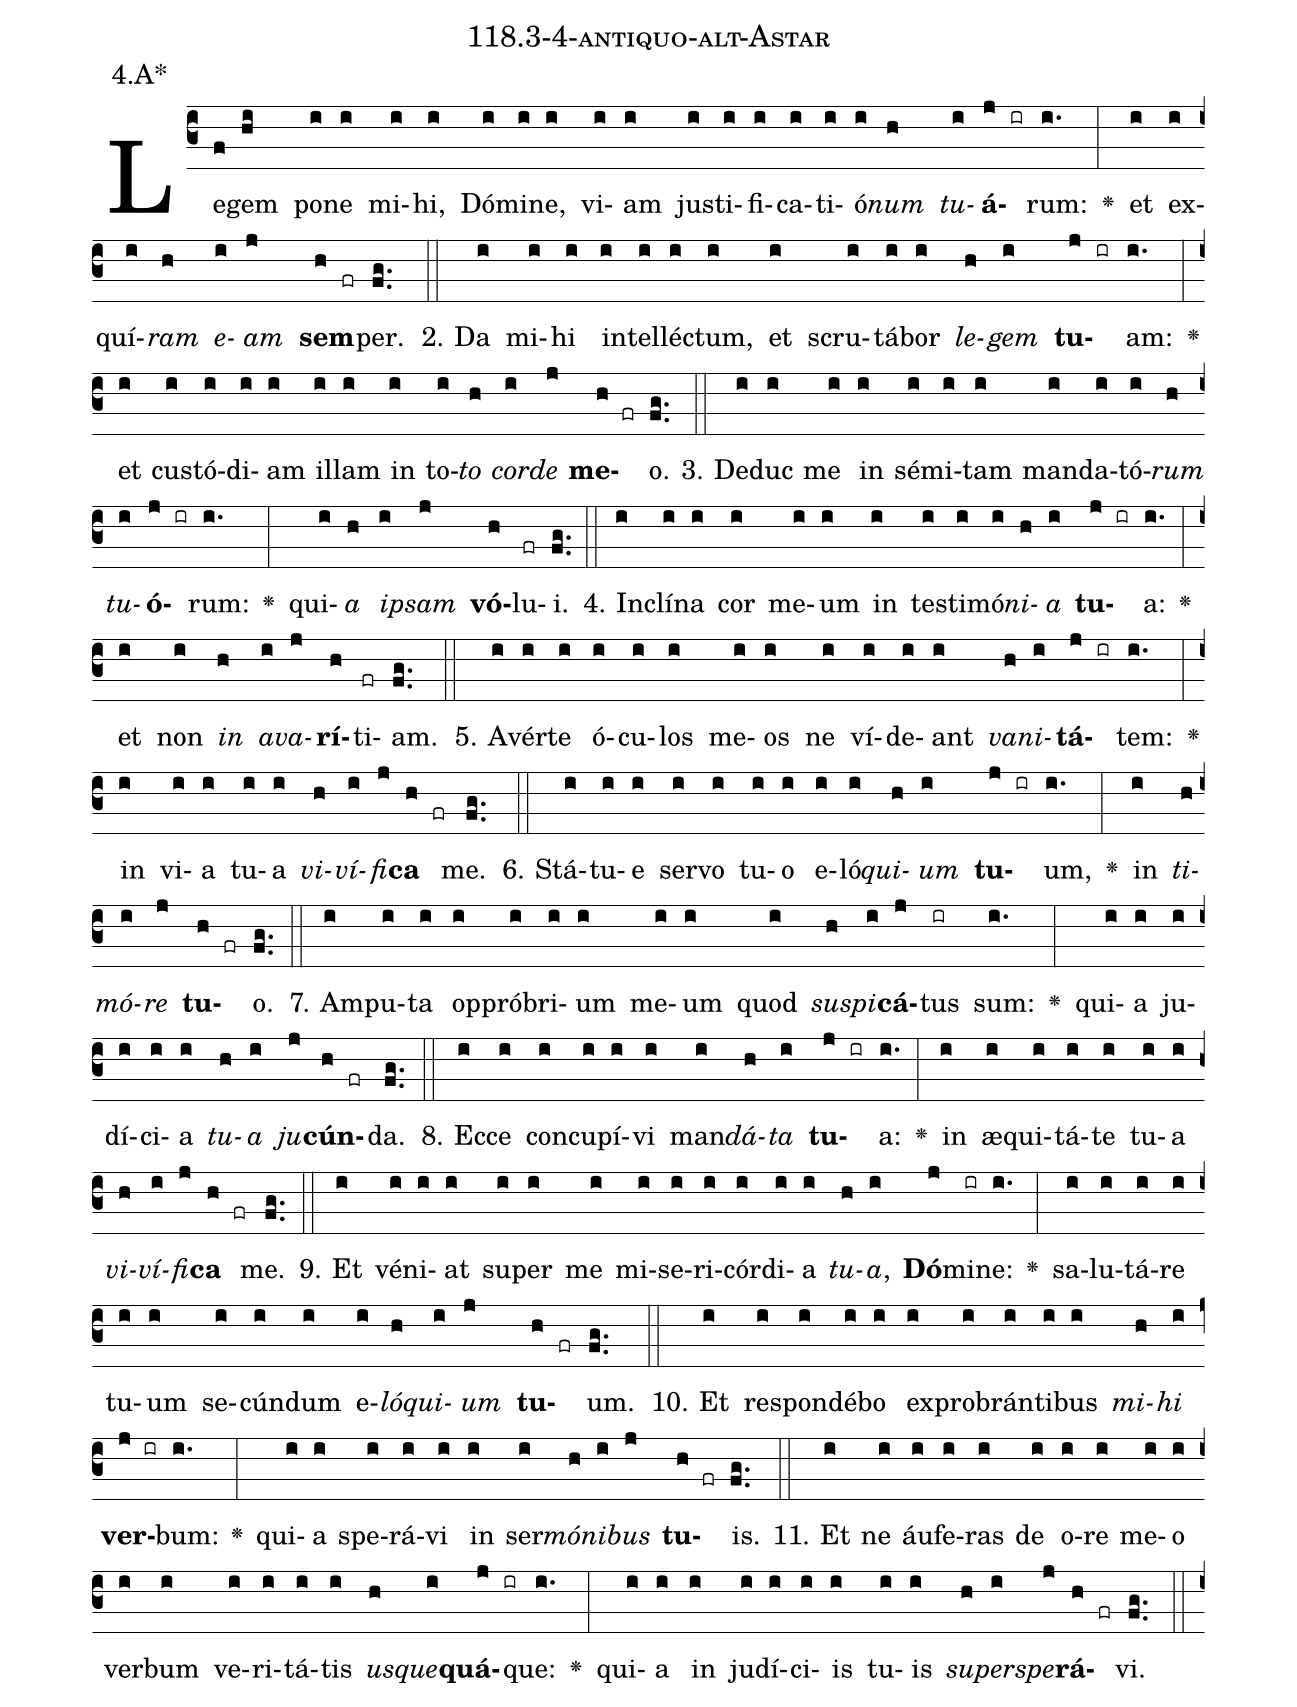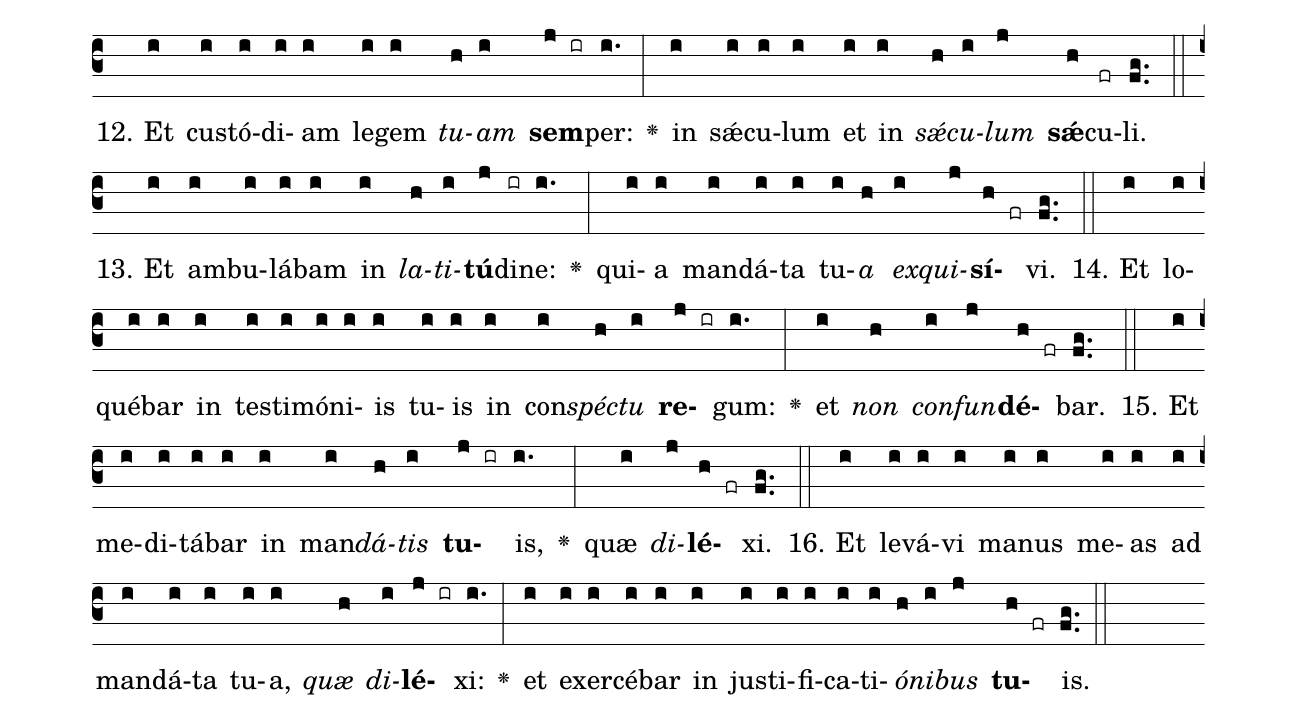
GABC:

name: 118.3-4-antiquo-alt-Astar;
annotation: 4.A*;
%%
(c3)Le(f)gem(hi) po(i)ne(i) mi(i)hi,(i) Dó(i)mi(i)ne,(i) vi(i)am(i) jus(i)ti(i)fi(i)ca(i)ti(i)ó(i)<i>num</i>(h) <i>tu</i>(i)<b>á</b>(j ir)rum:(i.) <v>\greheightstar</v>(:) et(i) ex(i)quí(i)<i>ram</i>(h) <i>e</i>(i)<i>am</i>(j) <b>sem</b>(h fr)per.(fg..) (::)
2. Da(i) mi(i)hi(i) in(i)tel(i)léc(i)tum,(i) et(i) scru(i)tá(i)bor(i) <i>le</i>(h)<i>gem</i>(i) <b>tu</b>(j ir)am:(i.) <v>\greheightstar</v>(:) et(i) cus(i)tó(i)di(i)am(i) il(i)lam(i) in(i) to(i)<i>to</i>(h) <i>cor</i>(i)<i>de</i>(j) <b>me</b>(h fr)o.(fg..) (::)
3. De(i)duc(i) me(i) in(i) sé(i)mi(i)tam(i) man(i)da(i)tó(i)<i>rum</i>(h) <i>tu</i>(i)<b>ó</b>(j ir)rum:(i.) <v>\greheightstar</v>(:) qui(i)<i>a</i>(h) <i>ip</i>(i)<i>sam</i>(j) <b>vó</b>(h)lu(fr)i.(fg..) (::)
4. In(i)clí(i)na(i) cor(i) me(i)um(i) in(i) tes(i)ti(i)mó(i)<i>ni</i>(h)<i>a</i>(i) <b>tu</b>(j ir)a:(i.) <v>\greheightstar</v>(:) et(i) non(i) <i>in</i>(h) <i>a</i>(i)<i>va</i>(j)<b>rí</b>(h)ti(fr)am.(fg..) (::)
5. A(i)vér(i)te(i) ó(i)cu(i)los(i) me(i)os(i) ne(i) ví(i)de(i)ant(i) <i>va</i>(h)<i>ni</i>(i)<b>tá</b>(j ir)tem:(i.) <v>\greheightstar</v>(:) in(i) vi(i)a(i) tu(i)a(i) <i>vi</i>(h)<i>ví</i>(i)<i>fi</i>(j)<b>ca</b>(h fr) me.(fg..) (::)
6. Stá(i)tu(i)e(i) ser(i)vo(i) tu(i)o(i) e(i)ló(i)<i>qui</i>(h)<i>um</i>(i) <b>tu</b>(j ir)um,(i.) <v>\greheightstar</v>(:) in(i) <i>ti</i>(h)<i>mó</i>(i)<i>re</i>(j) <b>tu</b>(h fr)o.(fg..) (::)
7. Am(i)pu(i)ta(i) op(i)pró(i)bri(i)um(i) me(i)um(i) quod(i) <i>su</i>(h)<i>spi</i>(i)<b>cá</b>(j)tus(ir) sum:(i.) <v>\greheightstar</v>(:) qui(i)a(i) ju(i)dí(i)ci(i)a(i) <i>tu</i>(h)<i>a</i>(i) <i>ju</i>(j)<b>cún</b>(h fr)da.(fg..) (::)
8. Ec(i)ce(i) con(i)cu(i)pí(i)vi(i) man(i)<i>dá</i>(h)<i>ta</i>(i) <b>tu</b>(j ir)a:(i.) <v>\greheightstar</v>(:) in(i) æ(i)qui(i)tá(i)te(i) tu(i)a(i) <i>vi</i>(h)<i>ví</i>(i)<i>fi</i>(j)<b>ca</b>(h fr) me.(fg..) (::)
9. Et(i) vé(i)ni(i)at(i) su(i)per(i) me(i) mi(i)se(i)ri(i)cór(i)di(i)a(i) <i>tu</i>(h)<i>a</i>,(i) <b>Dó</b>(j)mi(ir)ne:(i.) <v>\greheightstar</v>(:) sa(i)lu(i)tá(i)re(i) tu(i)um(i) se(i)cún(i)dum(i) e(i)<i>ló</i>(h)<i>qui</i>(i)<i>um</i>(j) <b>tu</b>(h fr)um.(fg..) (::)
10. Et(i) re(i)spon(i)dé(i)bo(i) ex(i)pro(i)brán(i)ti(i)bus(i) <i>mi</i>(h)<i>hi</i>(i) <b>ver</b>(j ir)bum:(i.) <v>\greheightstar</v>(:) qui(i)a(i) spe(i)rá(i)vi(i) in(i) ser(i)<i>mó</i>(h)<i>ni</i>(i)<i>bus</i>(j) <b>tu</b>(h fr)is.(fg..) (::)
11. Et(i) ne(i) áu(i)fe(i)ras(i) de(i) o(i)re(i) me(i)o(i) ver(i)bum(i) ve(i)ri(i)tá(i)tis(i) <i>us</i>(h)<i>que</i>(i)<b>quá</b>(j ir)que:(i.) <v>\greheightstar</v>(:) qui(i)a(i) in(i) ju(i)dí(i)ci(i)is(i) tu(i)is(i) <i>su</i>(h)<i>per</i>(i)<i>spe</i>(j)<b>rá</b>(h fr)vi.(fg..) (::)
12. Et(i) cus(i)tó(i)di(i)am(i) le(i)gem(i) <i>tu</i>(h)<i>am</i>(i) <b>sem</b>(j ir)per:(i.) <v>\greheightstar</v>(:) in(i) sǽ(i)cu(i)lum(i) et(i) in(i) <i>sǽ</i>(h)<i>cu</i>(i)<i>lum</i>(j) <b>sǽ</b>(h)cu(fr)li.(fg..) (::)
13. Et(i) am(i)bu(i)lá(i)bam(i) in(i) <i>la</i>(h)<i>ti</i>(i)<b>tú</b>(j)di(ir)ne:(i.) <v>\greheightstar</v>(:) qui(i)a(i) man(i)dá(i)ta(i) tu(i)<i>a</i>(h) <i>ex</i>(i)<i>qui</i>(j)<b>sí</b>(h fr)vi.(fg..) (::)
14. Et(i) lo(i)qué(i)bar(i) in(i) tes(i)ti(i)mó(i)ni(i)is(i) tu(i)is(i) in(i) con(i)<i>spéc</i>(h)<i>tu</i>(i) <b>re</b>(j ir)gum:(i.) <v>\greheightstar</v>(:) et(i) <i>non</i>(h) <i>con</i>(i)<i>fun</i>(j)<b>dé</b>(h fr)bar.(fg..) (::)
15. Et(i) me(i)di(i)tá(i)bar(i) in(i) man(i)<i>dá</i>(h)<i>tis</i>(i) <b>tu</b>(j ir)is,(i.) <v>\greheightstar</v>(:) quæ(i) <i>di</i>(j)<b>lé</b>(h fr)xi.(fg..) (::)
16. Et(i) le(i)vá(i)vi(i) ma(i)nus(i) me(i)as(i) ad(i) man(i)dá(i)ta(i) tu(i)a,(i) <i>quæ</i>(h) <i>di</i>(i)<b>lé</b>(j ir)xi:(i.) <v>\greheightstar</v>(:) et(i) ex(i)er(i)cé(i)bar(i) in(i) jus(i)ti(i)fi(i)ca(i)ti(i)<i>ó</i>(h)<i>ni</i>(i)<i>bus</i>(j) <b>tu</b>(h fr)is.(fg..) (::)
